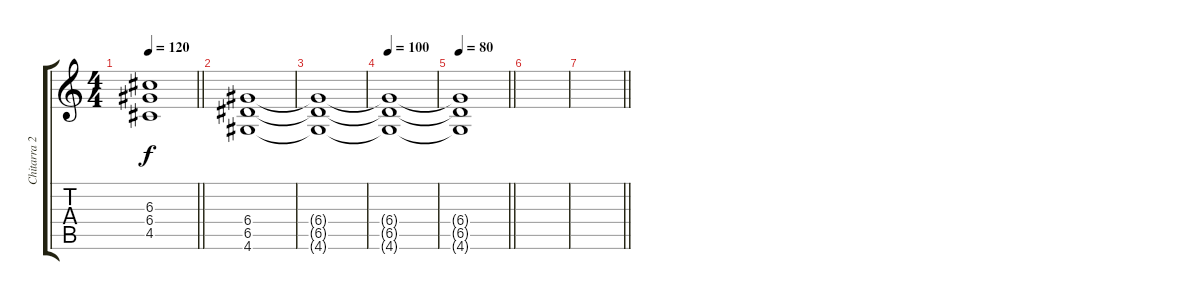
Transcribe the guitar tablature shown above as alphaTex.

\track ("Chitarra 2" "Chitarra 2") {instrument overdrivenguitar}
\staff {score tabs}
\tuning (E4 B3 G3 D3 A2 E2) {hide}
\ts (4 4)
\tempo 120
\clef g2
\barLineRight lightlight
\ks c
(6.3{t} 6.4{t} 4.5{t}).1{dy f} |
(6.4 6.5 4.6).1 |
(6.4{t} 6.5{t} 4.6{t}).1 |
\tempo 100
(6.4{t} 6.5{t} 4.6{t}).1 |
\tempo 80
\barLineRight lightlight
(6.4{t} 6.5{t} 4.6{t}).1 |
|
\barLineRight lightlight
